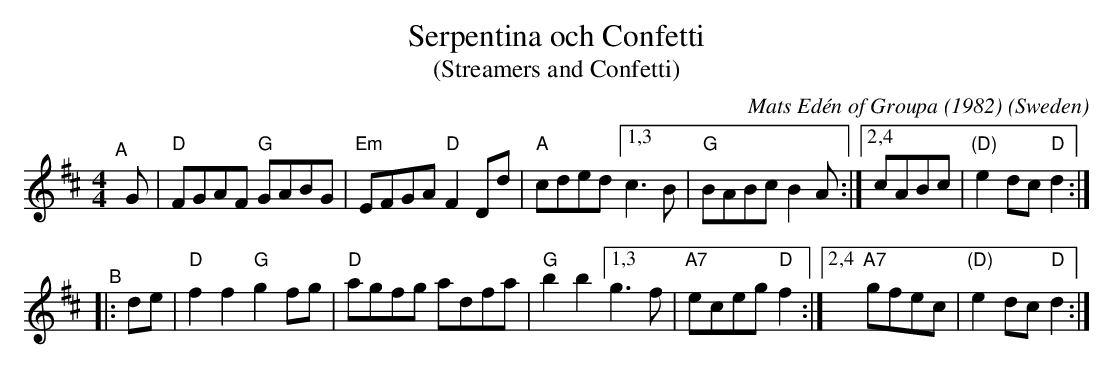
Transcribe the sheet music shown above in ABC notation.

X:1
T: Serpentina och Confetti
T: (Streamers and Confetti)
C: Mats Ed\'en of Groupa (1982)	% for birthday party of his young daughter.
O: Sweden
M: 4/4
L: 1/8
K: D
"^A"[|] G |\
"D"FGAF "G"GABG | "Em"EFGA "D"F2Dd | "A"cded \
[1,3 c3B | "G"BABc B2A :|\
[2,4 cABc | "(D)"e2dc "D"d2 :|
"^B"|: de |\
"D"f2f2 "G"g2fg | "D"agfg adfa | "G"b2b2 \
[1,3 g3f | "A7"eceg "D"f2 :|\
[2,4 "A7"gfec | "(D)"e2dc "D"d2 :|
